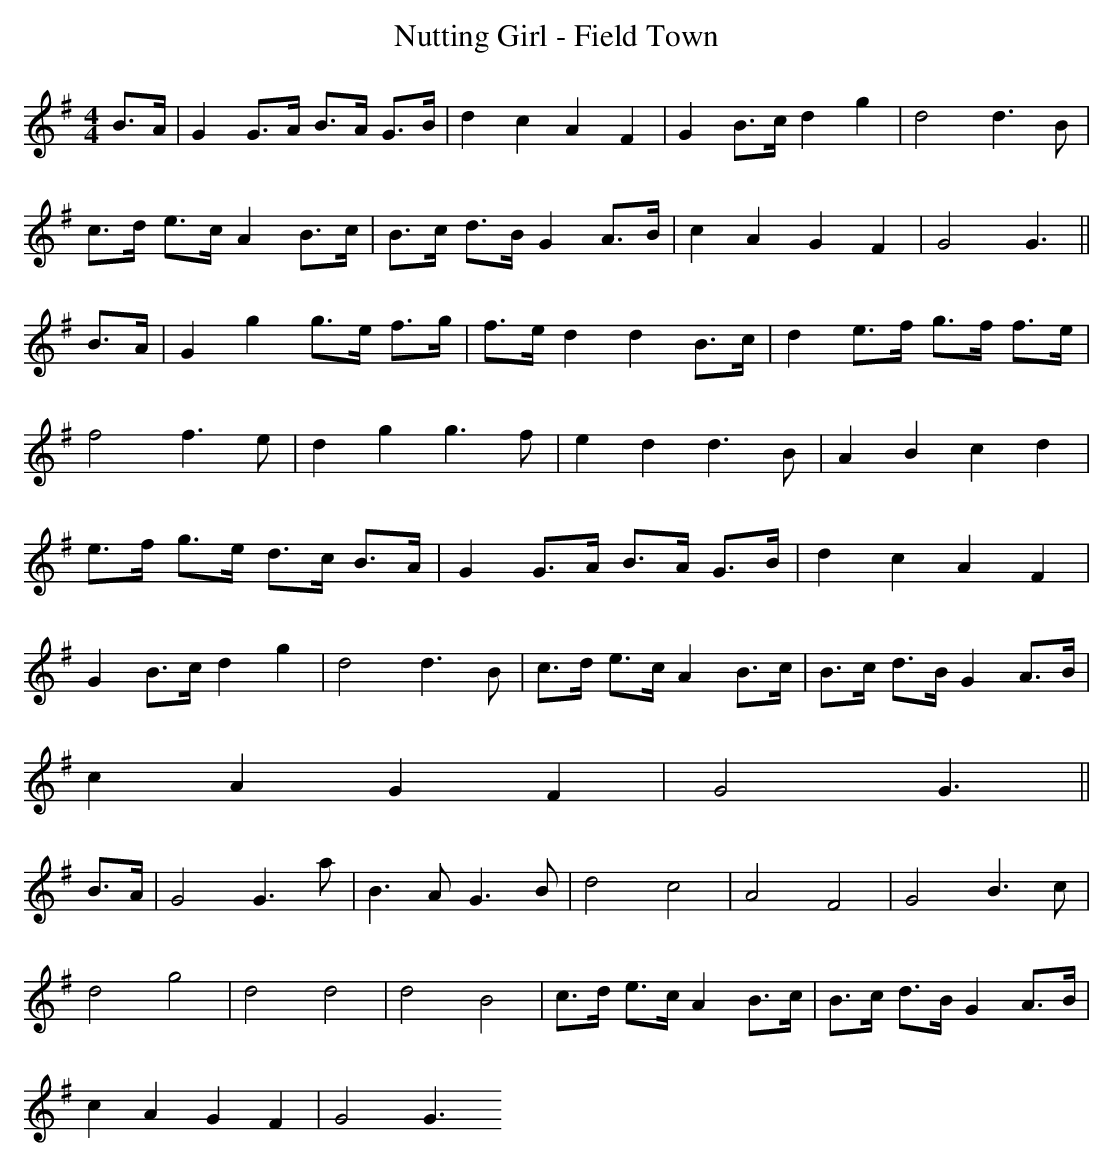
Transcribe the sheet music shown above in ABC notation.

X:1
T:Nutting Girl - Field Town
M:4/4
L:1/8
K:G
B>A|G2 G>A B>A G>B|d2 c2 A2 F2|G2 B>c d2 g2|d4 d3 B|
c>d e>cA2 B>c|B>c d>B G2 A>B|c2 A2 G2 F2|G4 G3||
B>A|G2 g2 g>e f>g|f>e d2 d2 B>c|d2 e>f g>f f>e|
f4 f3 e|d2 g2 g3 f|e2 d2 d3 B|A2 B2 c2 d2|
e>f g>e d>c B>A|G2 G>A B>A G>B|d2 c2 A2 F2|
G2 B>c d2 g2|d4 d3 B|c>d e>c A2 B>c|B>c d>B G2 A>B|
c2 A2 G2 F2|G4 G3||
B>A|G4 G3 a|B3 A G3 B|d4 c4|A4 F4|G4 B3 c|
d4 g4|d4 d4|d4 B4|c>d e>c A2 B>c|B>c d>B G2 A>B|
c2 A2 G2 F2|G4 G3
